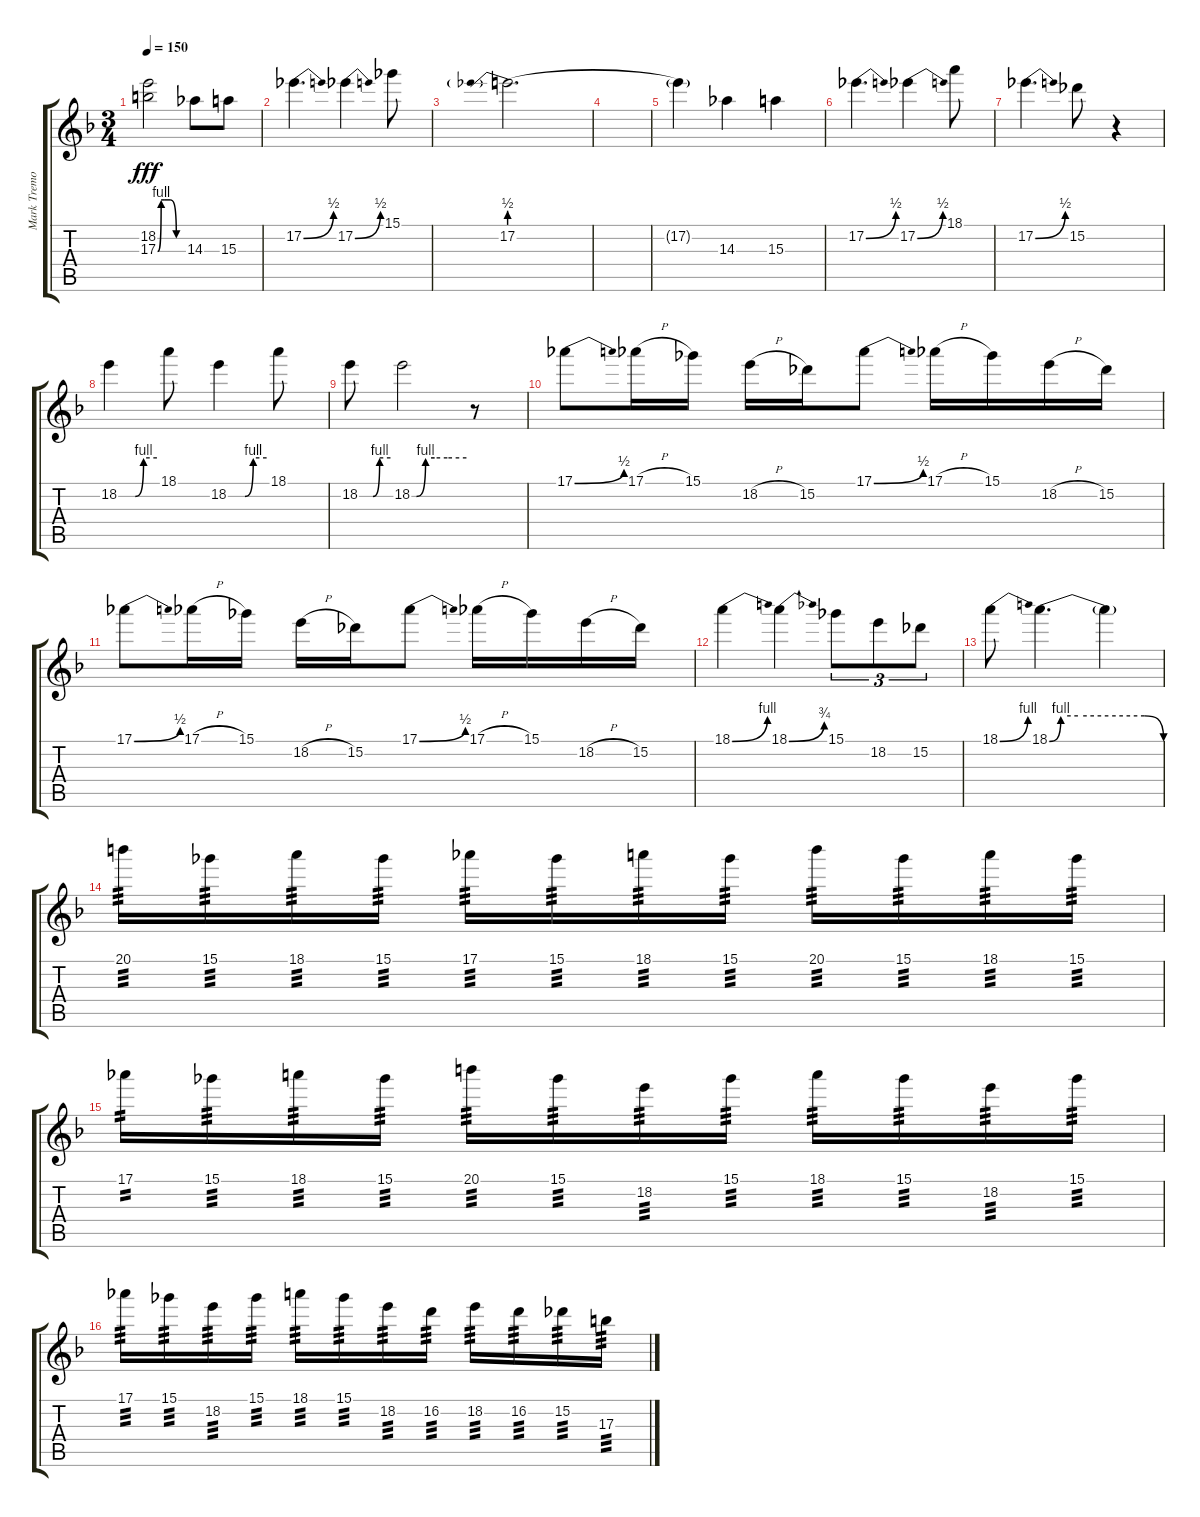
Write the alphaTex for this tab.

\track ("Mark Tremonti" "Mark Tremo") {instrument electricguitarclean}
\staff {score tabs}
\tuning (Eb4 Bb3 Gb3 Db3 Ab2 Eb2) {hide}
\ts (3 4)
\tempo 150
\clef g2
\ks dminor
(18.2 17.3{be (custom 0 0 8 4 15 4 29 4 44 0 60 0)}).2{dy fff} 14.3.8 15.3.8 |
17.2{be (bend 0 0 60 2)}.4{d} 17.2{be (bend 0 0 60 2)}.4 15.1.8 |
17.2{be (prebend 0 2 60 2)}.2{d} |
|
17.2{t}.4 14.3.4 15.3.4 |
17.2{be (bend 0 0 60 2)}.4{d} 17.2{be (bend 0 0 60 2)}.4 18.1.8 |
17.2{be (bend 0 0 60 2)}.4{d} 15.2.8 r.4 |
18.2{be (custom 0 0 13 0 26 0 39 4 60 4)}.4 18.1.8 18.2{be (custom 0 0 13 0 26 0 39 4 60 4)}.4 18.1.8 |
18.2{be (custom 0 0 13 0 26 0 39 4 60 4)}.8 18.2{be (custom 0 0 5 0 15 4 25 4 39 4 60 4)}.2 r.8 |
17.1{be (bend 0 0 60 2)}.8 17.1{h}.16 15.1.16 18.2{h}.16 15.2.16 17.1{be (bend 0 0 60 2)}.8 17.1{h}.16 15.1.16 18.2{h}.16 15.2.16 |
17.1{be (bend 0 0 60 2)}.8 17.1{h}.16 15.1.16 18.2{h}.16 15.2.16 17.1{be (bend 0 0 60 2)}.8 17.1{h}.16 15.1.16 18.2{h}.16 15.2.16 |
18.1{be (bend 0 0 60 4)}.4 18.1{be (bend 0 0 60 3)}.4 15.1.8{tu (3 2)} 18.2.8{tu (3 2)} 15.2.8{tu (3 2)} |
18.1{be (bend 0 0 60 4)}.8 18.1{be (custom 0 0 6 4 15 4 31 4 50 4 60 0)}.4{d} 18.1{t}.4 |
20.1.16{tp 3} 15.1.16{tp 3} 18.1.16{tp 3} 15.1.16{tp 3} 17.1.16{tp 3} 15.1.16{tp 3} 18.1.16{tp 3} 15.1.16{tp 3} 20.1.16{tp 3} 15.1.16{tp 3} 18.1.16{tp 3} 15.1.16{tp 3} |
17.1.16{tp 2} 15.1.16{tp 3} 18.1.16{tp 3} 15.1.16{tp 3} 20.1.16{tp 3} 15.1.16{tp 3} 18.2.16{tp 3} 15.1.16{tp 3} 18.1.16{tp 3} 15.1.16{tp 3} 18.2.16{tp 3} 15.1.16{tp 3} |
17.1.16{tp 3} 15.1.16{tp 3} 18.2.16{tp 3} 15.1.16{tp 3} 18.1.16{tp 3} 15.1.16{tp 3} 18.2.16{tp 3} 16.2.16{tp 3} 18.2.16{tp 3} 16.2.16{tp 3} 15.2.16{tp 3} 17.3.16{tp 3}
